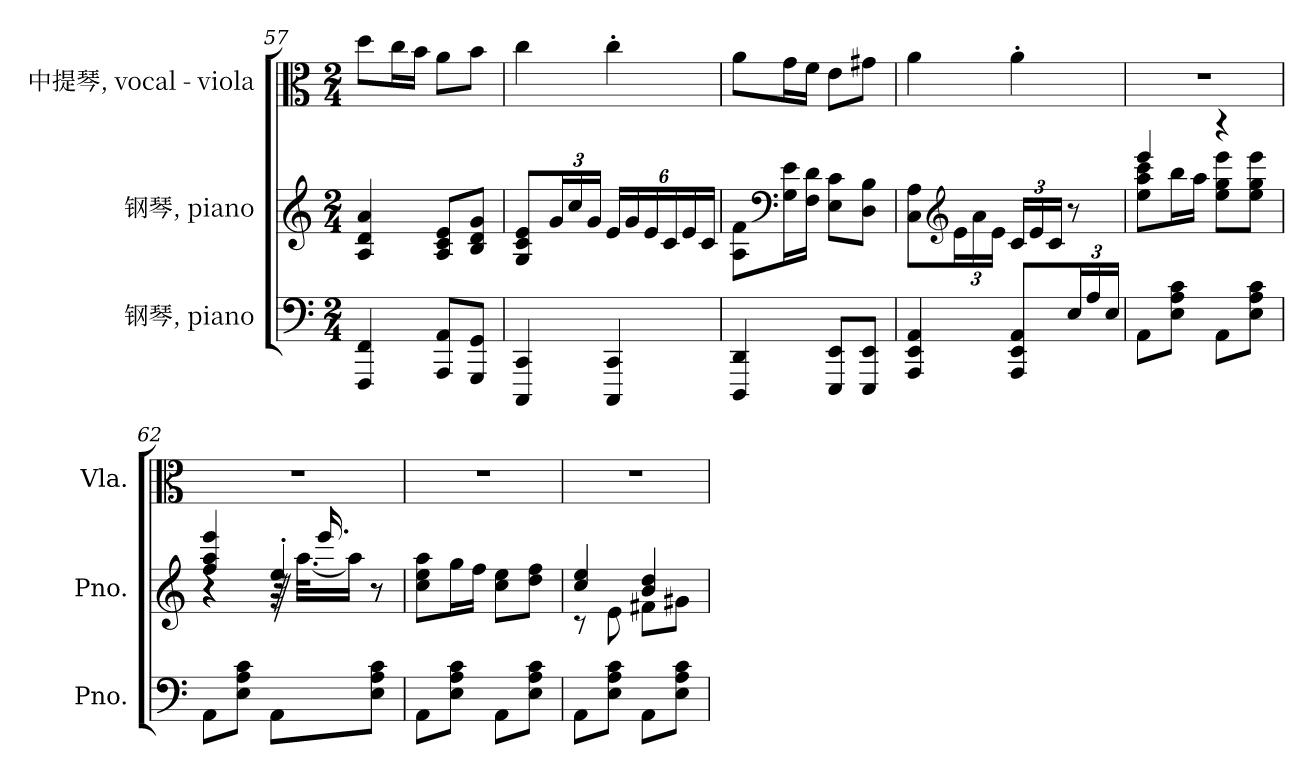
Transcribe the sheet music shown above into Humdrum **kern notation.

**kern	**kern	**kern
*part3	*part2	*part1
*staff3	*staff2	*staff1
*I"钢琴, piano	*I"钢琴, piano	*I"中提琴, vocal - viola
*I'Pno.	*I'Pno.	*I'Vla.
*clefF4	*clefG2	*clefC3
*k[]	*k[]	*k[]
*M2/4	*M2/4	*M2/4
=57	=57	=57
4FFF/ 4FF/	4A/ 4d/ 4a/	8dd\L
.	.	16cc\L
.	.	16b\JJ
8AAA/ 8AA/L	8A/ 8c/ 8e/L	8a\L
8GGG/ 8GG/J	8B/ 8d/ 8g/J	8b\J
!!LO:LB:g=z
=58	=58	=58
4CCC/ 4CC/	8G/ 8c/ 8e/L	4cc\
*	*Xbrackettup	*
.	24g/L	.
.	24cc/	.
.	24g/JJ	.
4CCC/ 4CC/	24e/LL	4cc'\
.	24g/	.
.	24e/	.
.	24c/	.
.	24e/	.
.	24c/JJ	.
=59	=59	=59
4DDD/ 4DD/	8A\ 8f\L	8a\L
*	*clefF4	*
.	16G\ 16e\L	16g\L
.	16F\ 16d\JJ	16f\JJ
8EEE/ 8EE/L	8E\ 8c\L	8e\L
8EEE/ 8EE/J	8D\ 8B\J	8g#X\J
=60	=60	=60
4AAA/ 4EE/ 4AA/	8C\ 8A\L	4a\
*	*clefG2	*
.	24e\L	.
.	24a\	.
.	24e\JJ	.
8AAA/ 8EE/ 8AA/L	24c/LL	4a'\
.	24e/	.
.	24c/JJ	.
*Xbrackettup	*	*
24E/L	8r	.
24A/	.	.
24E/JJ	.	.
=61	=61	=61
*	*	*MM95
*	*^	*
8AA\L	4eee/	8ee\ 8aa\ 8ccc\L	2r
8E\ 8A\ 8c\J	.	16bb\L	.
.	.	16aa\JJ	.
8AA\L	4r	8ee\ 8gg\ 8eee\L	.
8E\ 8A\ 8c\J	.	8ee\ 8gg\ 8eee\J	.
!!LO:LB:g=z
=62	=62	=62	=62
*	*	*^	*
8AA\L	4ff/ 4aa/ 4eee/	4r	4r	2r
8E\ 8A\ 8c\J	.	.	.	.
8AA\L	32r	64r	4ee'/	.
.	.	[32.aa\KLL	.	.
.	16.eee/	.	.	.
.	.	16aa\JJ]	.	.
8E\ 8A\ 8c\J	8r	8r	.	.
*	*v	*v	*v	*
=63	=63	=63
8AA\L	8cc\ 8ee\ 8aa\L	2r
8E\ 8A\ 8c\J	16gg\L	.
.	16ff\JJ	.
8AA\L	8cc\ 8ee\L	.
8E\ 8A\ 8c\J	8dd\ 8ff\J	.
=64	=64	=64
*	*^	*
8AA\L	4cc/ 4ee/	8r	2r
8E\ 8A\ 8c\J	.	8e\	.
8AA\L	4b/ 4dd/	8f#X\L	.
8E\ 8A\ 8c\J	.	8g#X\J	.
*	*v	*v	*
=	=	=
*-	*-	*-
